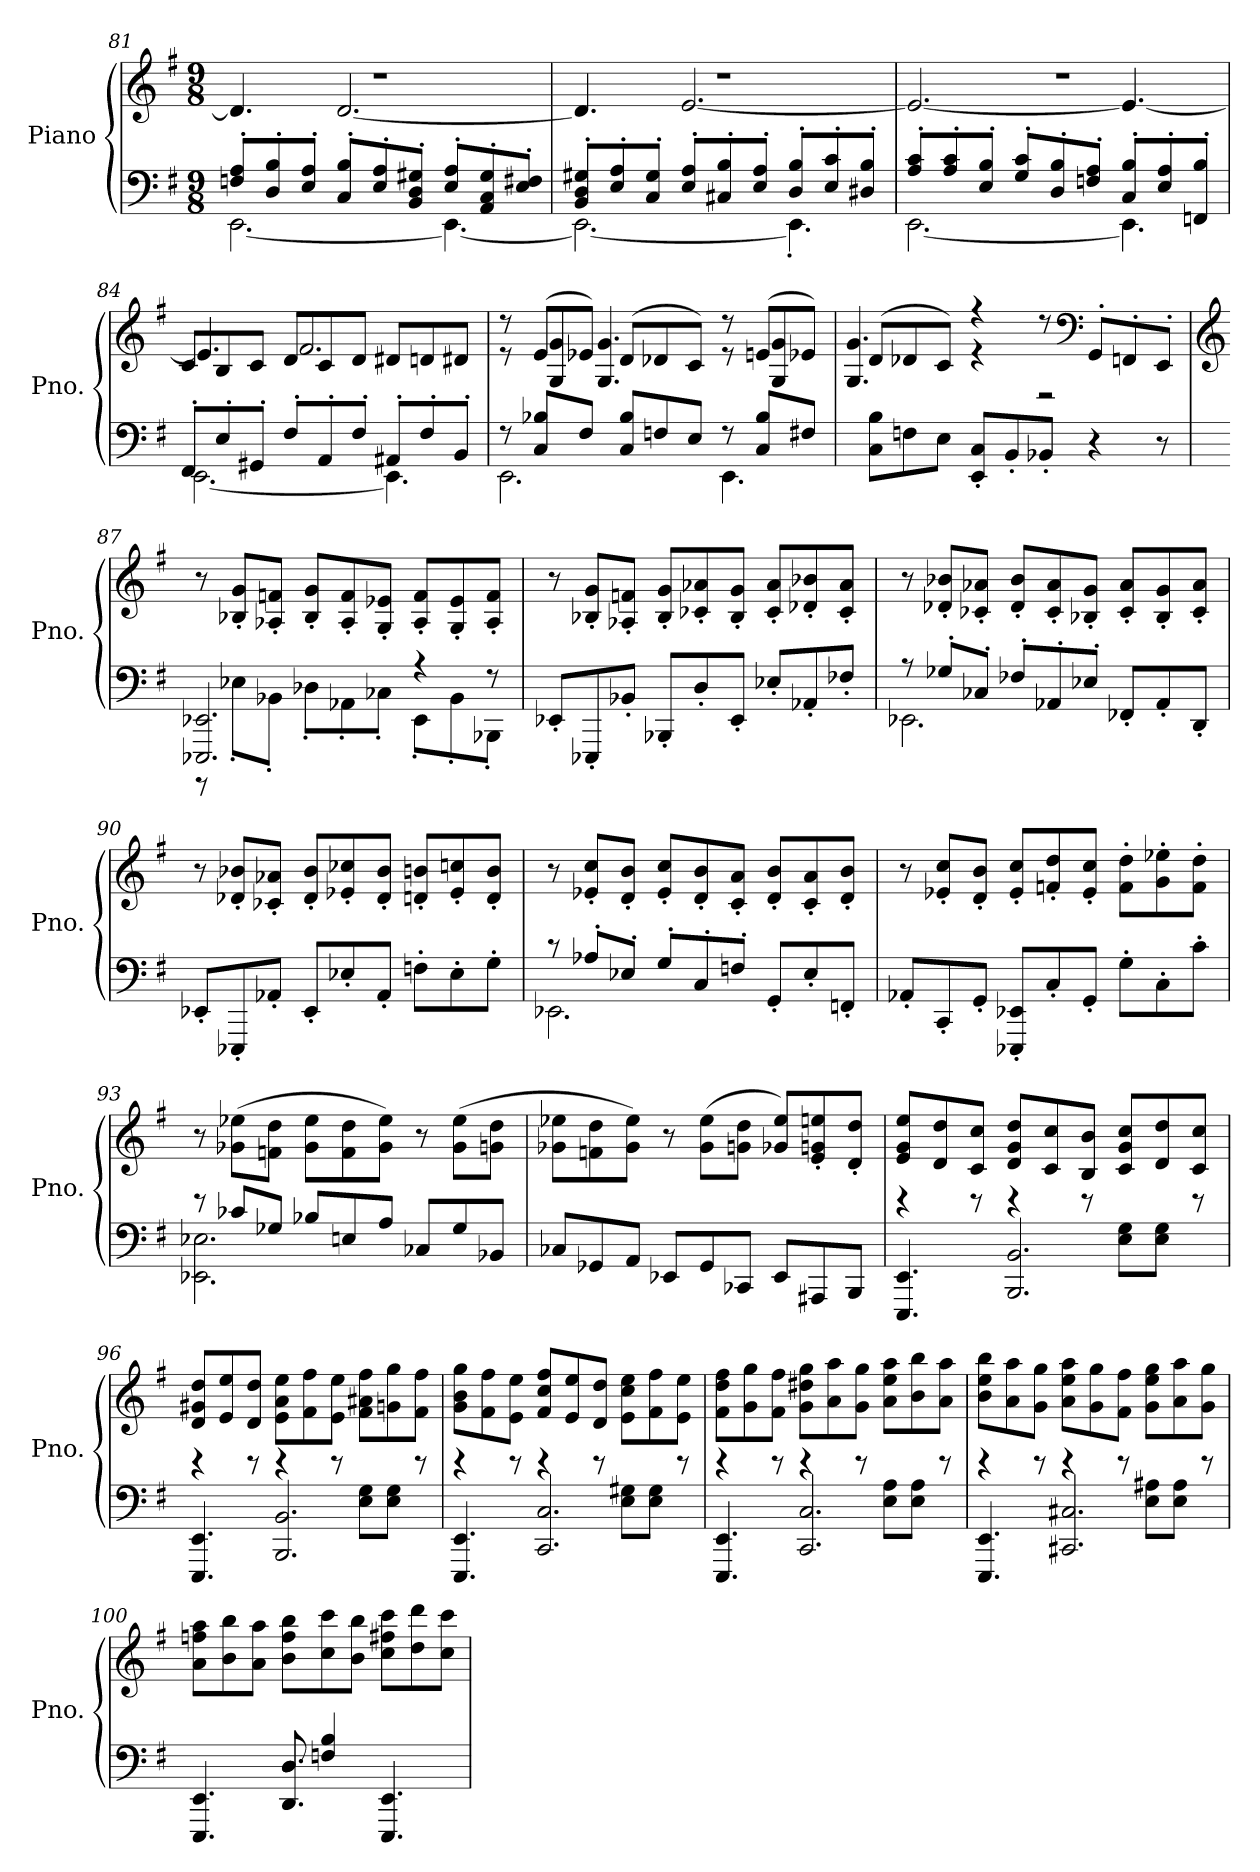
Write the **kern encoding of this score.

**kern	**kern
*part1	*part1
*staff2	*staff1
*I"Piano	*
*I'Pno.	*
!!LO:LB:g=z
*clefF4	*clefG2
*k[f#]	*k[f#]
*M9/8	*M9/8
=81	=81
*^	*^
8Fn/' 8A/'L	[2.EE\	8%9r	4.d/]
8D/' 8B/'	.	.	.
8E/' 8A/'J	.	.	.
8C/' 8B/'L	.	.	[2.d/
8E/' 8A/'	.	.	.
8BB/' 8D/' 8G#X/'J	.	.	.
8E/' 8A/'L	4.EE\_	.	.
8AA/' 8C/' 8G#/'	.	.	.
8E/' 8F#X/'J	.	.	.
=82	=82	=82	=82
8BB/' 8D/' 8G#X/'L	2.EE\_	8%9r	4.d/]
8E/' 8A/'	.	.	.
8C/' 8G#/'J	.	.	.
8E/' 8A/'L	.	.	[2.e/
8C#X/' 8B/'	.	.	.
8E/' 8A/'J	.	.	.
8D/' 8B/'L	4.EE'\]	.	.
8E/' 8c/'	.	.	.
8D#X/' 8B/'J	.	.	.
=83	=83	=83	=83
8A/' 8c/'L	[2.EE\	8%9r	2.e/_
8A/' 8c/'	.	.	.
8E/' 8B/'J	.	.	.
8G/' 8c/'L	.	.	.
8D/' 8B/'	.	.	.
8Fn/' 8A/'J	.	.	.
8C/' 8B/'L	4.EE\]	.	4.e/_
8E/' 8A/'	.	.	.
8FFn/' 8B/'J	.	.	.
!!LO:LB:g=z	!!
=84	=84	=84	=84
8FF#'/L	[2.EE\	8c/L	4.e/]
8E'/	.	8B/	.
8GG#X'/J	.	8c/J	.
8F#'/L	.	8d/L	2.f#/
8AA'/	.	8c/	.
8F#'/J	.	8d/J	.
8AA#X'/L	4.EE\]	8d#X/L	.
8F#'/	.	8dn/	.
8BB'/J	.	8d#X/J	.
=85	=85	=85	=85
8r	2.EE\	8r	8r
8C/ 8B-X/L	.	(<8e/L	4G/ 4g/
8F#/J	.	8e-X/J)	.
8C/ 8B-/L	.	(<8d/L	4.G/ 4.g/
8Fn/	.	8d-X/	.
8E/J	.	8c/J)	.
8r	4.EE\	8r	8r
8C/ 8B-/L	.	(<8en/L	4G/ 4g/
8F#X/J	.	8e-X/J)	.
*v	*v	*	*
=86	=86	=86
8C\ 8B\L	(<8d/L	4.G/ 4.g/
8Fn\	8d-X/	.
8E\J	8c/J)	.
8EE/' 8C/'L	4r	4r
8BB'/	.	.
8BB-X'/J	8r	2r
*	*clefF4	*
4r	8GG'/L	.
.	8FFn'/	.
8r	8EE'/J	.
*	*v	*v
!!LO:LB:g=z
=87	=87
*	*clefG2
*^	*
2.EEE-X/ 2.EE-X/	8r	8r
.	8E-X'\L	8B-X/' 8g/'L
.	8BB-X'\J	8A-X/' 8fn/'J
.	8D-X'\L	8B-/' 8g/'L
.	8AA-X'\	8A-/' 8f/'
.	8C-X'\J	8G/' 8e-X/'J
4r	8EE-'\L	8A-/' 8f/'L
.	8BB-'\	8G/' 8e-/'
8r	8BBB-X'\J	8A-/' 8f/'J
*v	*v	*
=88	=88
8EE-X'/L	8r
8EEE-X'/	8B-X/' 8g/'L
8BB-X'/J	8A-X/' 8fn/'J
8BBB-X'/L	8B-/' 8g/'L
8D'/	8c-X/' 8a-X/'
8EE-'/J	8B-/' 8g/'J
8E-X'/L	8c-/' 8a-/'L
8AA-X'/	8d-X/' 8b-X/'
8F-X'/J	8c-/' 8a-/'J
!!LO:LB:g=z
=89	=89
*^	*
8r	2.EE-X\	8r
8G-X'/L	.	8d-X/' 8b-X/'L
8C-X'/J	.	8c-X/' 8a-X/'J
8F-X'/L	.	8d-/' 8b-/'L
8AA-X'/	.	8c-/' 8a-/'
8E-X'/J	.	8B-X/' 8g/'J
8FF-X'/L	4.ryy	8c-/' 8a-/'L
8AA-'/	.	8B-/' 8g/'
8DD'/J	.	8c-/' 8a-/'J
*v	*v	*
=90	=90
8EE-X'/L	8r
8EEE-X'/	8d-X/' 8b-X/'L
8AA-X'/J	8c-X/' 8a-X/'J
8EE-'/L	8d-/' 8b-/'L
8E-X'/	8e-X/' 8cc-X/'
8AA-'/J	8d-/' 8b-/'J
8Fn'\L	8dn/' 8bn/'L
8E-'\	8e-/' 8ccn/'
8G'\J	8d/' 8b/'J
=91	=91
*^	*
8r	2.EE-X\	8r
8A-X'/L	.	8e-X/' 8cc/'L
8E-X'/J	.	8d/' 8b/'J
8G'/L	.	8e-/' 8cc/'L
8C'/	.	8d/' 8b/'
8Fn'/J	.	8c/' 8a/'J
8GG'/L	4.ryy	8d/' 8b/'L
8E-'/	.	8c/' 8a/'
8FFn'/J	.	8d/' 8b/'J
*v	*v	*
!!LO:LB:g=z
=92	=92
8AA-X'/L	8r
8CC'/	8e-X/' 8cc/'L
8GG'/J	8d/' 8b/'J
8EEE-X/' 8EE-X/'L	8e-/' 8cc/'L
8C'/	8fn/' 8dd/'
8GG'/J	8e-/' 8cc/'J
8G'\L	8f\' 8dd\'L
8C'\	8g\' 8ee-X\'
8c'\J	8f\' 8dd\'J
=93	=93
*^	*
8r	2.EE-X\ 2.E-X\	8r
8c-X/L	.	(>8g-X\ 8ee-X\L
8G-X/J	.	8fn\ 8dd\J
8B-X/L	.	8g-\ 8ee-\L
8En/	.	8f\ 8dd\
8A/J	.	8g-\ 8ee-\J)
8C-X/L	4.ryy	8r
8G-/	.	(>8g-\ 8ee-\L
8BB-X/J	.	8gn\ 8dd\J
*v	*v	*
=94	=94
8C-X/L	8g-X\ 8ee-X\L
8GG-X/	8fn\ 8dd\
8AA/J	8g-\ 8ee-\J)
8EE-X/L	8r
8GG-/	(>8g-\ 8ee-\L
8CC-X/J	8gn\ 8dd\J
8EE-/L	8g-X/ 8ee-/L)
8AAA#X/	8e/' 8gn/' 8een/'
8BBB/J	8d/' 8dd/'J
!!LO:PB:g=z
=95	=95
*^	*
4.EEE/ 4.EE/	4re	8e/ 8g/ 8ee/L
.	.	8d/ 8dd/
.	8re	8c/ 8cc/J
2.BBB/ 2.BB/	4re	8d/ 8g/ 8dd/L
.	.	8c/ 8cc/
.	8re	8B/ 8b/J
.	8E\ 8G\L	8c/ 8g/ 8cc/L
.	8E\ 8G\J	8d/ 8dd/
.	8re	8c/ 8cc/J
=96	=96	=96
4.EEE/ 4.EE/	4re	8d/ 8g#X/ 8dd/L
.	.	8e/ 8ee/
.	8re	8d/ 8dd/J
2.BBB/ 2.BB/	4re	8e\ 8a\ 8ee\L
.	.	8f#\ 8ff#\
.	8re	8e\ 8ee\J
.	8E\ 8G\L	8f#\ 8a#X\ 8ff#\L
.	8E\ 8G\J	8gn\ 8gg\
.	8re	8f#\ 8ff#\J
=97	=97	=97
4.EEE/ 4.EE/	4re	8g\ 8b\ 8gg\L
.	.	8f#\ 8ff#\
.	8re	8e\ 8ee\J
2.CC/ 2.C/	4re	8f#/ 8cc/ 8ff#/L
.	.	8e/ 8ee/
.	8re	8d/ 8dd/J
.	8E\ 8G#X\L	8e\ 8cc\ 8ee\L
.	8E\ 8G#\J	8f#\ 8ff#\
.	8re	8e\ 8ee\J
=98	=98	=98
4.EEE/ 4.EE/	4re	8f#\ 8dd\ 8ff#\L
.	.	8g\ 8gg\
.	8re	8f#\ 8ff#\J
2.CC/ 2.C/	4re	8g\ 8dd#X\ 8gg\L
.	.	8a\ 8aa\
.	8re	8g\ 8gg\J
.	8E\ 8A\L	8a\ 8ee\ 8aa\L
.	8E\ 8A\J	8b\ 8bb\
.	8re	8a\ 8aa\J
!!LO:LB:g=z
=99	=99	=99
4.EEE/ 4.EE/	4re	8b\ 8ee\ 8bb\L
.	.	8a\ 8aa\
.	8re	8g\ 8gg\J
2.CC#X/ 2.C#X/	4re	8a\ 8ee\ 8aa\L
.	.	8g\ 8gg\
.	8re	8f#\ 8ff#\J
.	8E\ 8A#X\L	8g\ 8ee\ 8gg\L
.	8E\ 8A#\J	8a\ 8aa\
.	8re	8g\ 8gg\J
=100	=100	=100
4.EEE/ 4.EE/	4.ryy	8a\ 8ffn\ 8aa\L
.	.	8b\ 8bb\
.	.	8a\ 8aa\J
4.DD/ 4.D/	8D/	8b\ 8ff\ 8bb\L
.	4Fn/ 4B/	8cc\ 8ccc\
.	.	8b\ 8bb\J
4.EEE/ 4.EE/	4.ryy	8cc\ 8ff#X\ 8ccc\L
.	.	8dd\ 8ddd\
.	.	8cc\ 8ccc\J
*v	*v	*
=	=
*-	*-
